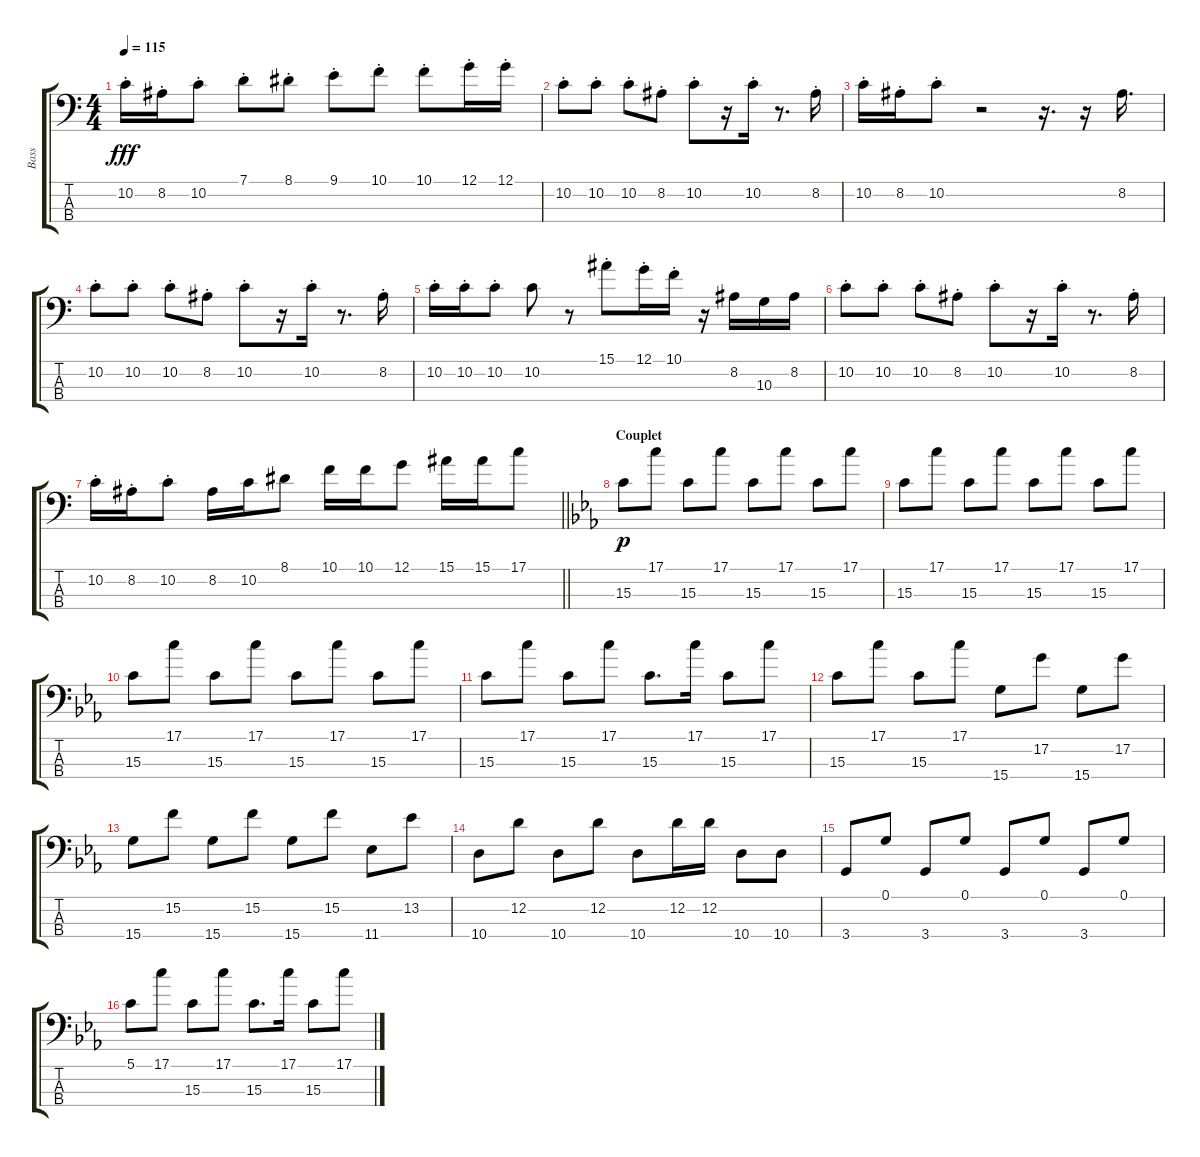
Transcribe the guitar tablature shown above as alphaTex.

\track ("Bass" "Bass") {instrument slapbass1}
\staff {score tabs}
\tuning (G2 D2 A1 E1) {hide}
\ts (4 4)
\tempo 115
\clef f4
\ks c
10.2{st}.16{dy fff} 8.2{st}.16 10.2{st}.8 7.1{st}.8 8.1{st}.8 9.1{st}.8 10.1{st}.8 10.1{st}.8 12.1{st}.16 12.1{st}.16 |
10.2{st}.8 10.2{st}.8 10.2{st}.8 8.2{st}.8 10.2{st}.8 r.16 10.2{st}.16 r.8{d} 8.2{st}.16 |
10.2{st}.16 8.2{st}.16 10.2{st}.8 r.2 r.16{d} r.16 8.2.16{d} |
10.2{st}.8 10.2{st}.8 10.2{st}.8 8.2{st}.8 10.2{st}.8 r.16 10.2{st}.16 r.8{d} 8.2{st}.16 |
10.2{st}.16 10.2{st}.16 10.2{st}.8 10.2.8 r.8 15.1{st}.8 12.1{st}.16 10.1{st}.16 r.16 8.2.16 10.3.16 8.2.16 |
10.2{st}.8 10.2{st}.8 10.2{st}.8 8.2{st}.8 10.2{st}.8 r.16 10.2{st}.16 r.8{d} 8.2{st}.16 |
\barLineRight lightlight
10.2{st}.16 8.2{st}.16 10.2{st}.8 8.2.16 10.2.16 8.1.8 10.1.16 10.1.16 12.1.8 15.1.16 15.1.16 17.1.8 |
\section ("" "Couplet")
\ks eb
15.3.8{dy p} 17.1.8 15.3.8 17.1.8 15.3.8 17.1.8 15.3.8 17.1.8 |
15.3.8 17.1.8 15.3.8 17.1.8 15.3.8 17.1.8 15.3.8 17.1.8 |
15.3.8 17.1.8 15.3.8 17.1.8 15.3.8 17.1.8 15.3.8 17.1.8 |
15.3.8 17.1.8 15.3.8 17.1.8 15.3.8{d} 17.1.16 15.3.8 17.1.8 |
15.3.8 17.1.8 15.3.8 17.1.8 15.4.8 17.2.8 15.4.8 17.2.8 |
15.4.8 15.2.8 15.4.8 15.2.8 15.4.8 15.2.8 11.4.8 13.2.8 |
10.4.8 12.2.8 10.4.8 12.2.8 10.4.8 12.2.16 12.2.16 10.4.8 10.4.8 |
3.4.8 0.1.8 3.4.8 0.1.8 3.4.8 0.1.8 3.4.8 0.1.8 |
5.1.8 17.1.8 15.3.8 17.1.8 15.3.8{d} 17.1.16 15.3.8 17.1.8
